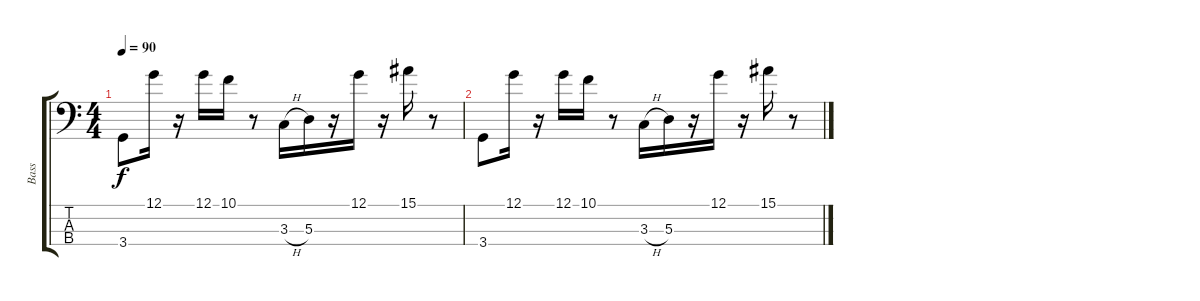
\track ("Bass" "Bass") {instrument slapbass1}
\staff {score tabs}
\tuning (G2 D2 A1 E1) {hide}
\ts (4 4)
\tempo 90
\clef f4
\ks c
3.4.8{dy f volume 12} 12.1.16 r.16 12.1.16 10.1.16 r.8 3.3{h}.16{volume 9} 5.3.16 r.16 12.1.16 r.16 15.1.16 r.8 |
3.4.8{volume 6} 12.1.16 r.16 12.1.16 10.1.16 r.8 3.3{h}.16{volume 0} 5.3.16 r.16 12.1.16 r.16 15.1.16 r.8
